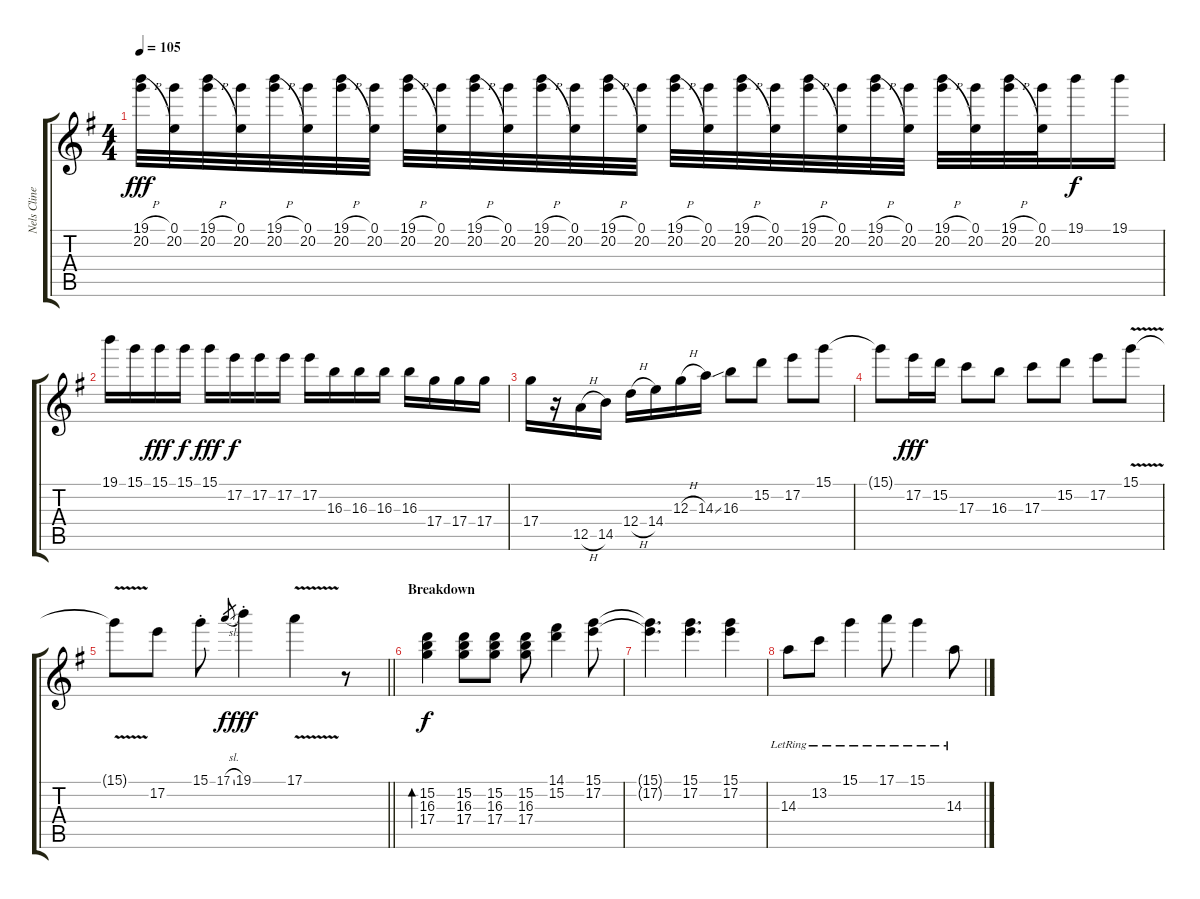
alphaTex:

\track ("Nels Cline" "Nels Cline") {mute instrument electricguitarjazz}
\staff {score tabs}
\tuning (E4 B3 G3 D3 A2 E2) {hide}
\ts (4 4)
\tempo 105
\clef g2
\ks g
(19.1{h} 20.2).32{dy fff} (0.1 20.2).32 (19.1{h} 20.2).32 (0.1 20.2).32 (19.1{h} 20.2).32 (0.1 20.2).32 (19.1{h} 20.2).32 (0.1 20.2).32 (19.1{h} 20.2).32 (0.1 20.2).32 (19.1{h} 20.2).32 (0.1 20.2).32 (19.1{h} 20.2).32 (0.1 20.2).32 (19.1{h} 20.2).32 (0.1 20.2).32 (19.1{h} 20.2).32 (0.1 20.2).32 (19.1{h} 20.2).32 (0.1 20.2).32 (19.1{h} 20.2).32 (0.1 20.2).32 (19.1{h} 20.2).32 (0.1 20.2).32 (19.1{h} 20.2).32 (0.1 20.2).32 (19.1{h} 20.2).32 (0.1 20.2).32 19.1.16{dy f} 19.1.16 |
19.1.16 15.1.16 15.1.16{dy fff} 15.1.16{dy f} 15.1.16{dy fff} 17.2.16{dy f} 17.2.16 17.2.16 17.2.16 16.3.16 16.3.16 16.3.16 16.3.16 17.4.16 17.4.16 17.4.16 |
17.4.16 r.16 12.5{h}.16 14.5.16 12.4{h}.16 14.4.16 12.3{h}.16 14.3{ss}.16 16.3.8 15.2.8 17.2.8 15.1.8 |
15.1{t}.8 17.2.16{dy fff} 15.2.16 17.3.8 16.3.8 17.3.8 15.2.8 17.2.8 15.1{v}.8 |
\barLineRight lightlight
15.1{t}.8 17.2.8 15.1{st}.8 17.1{sl}.8{gr dy f} 19.1{st}.4{dy fff} 17.1{v}.4 r.8 |
\section ("" "Breakdown")
(15.2 16.3 17.4).4{bd 60 dy f} (15.2 16.3 17.4).8 (15.2 16.3 17.4).8 (15.2 16.3 17.4).8 (14.1 15.2).4 (15.1 17.2).8 |
(15.1{t} 17.2{t}).4{d} (15.1 17.2).4{d} (15.1 17.2).4 |
14.3{lr}.8 13.2{lr}.8 15.1{lr}.4 17.1{lr}.8 15.1{lr}.4 14.3{lr}.8
